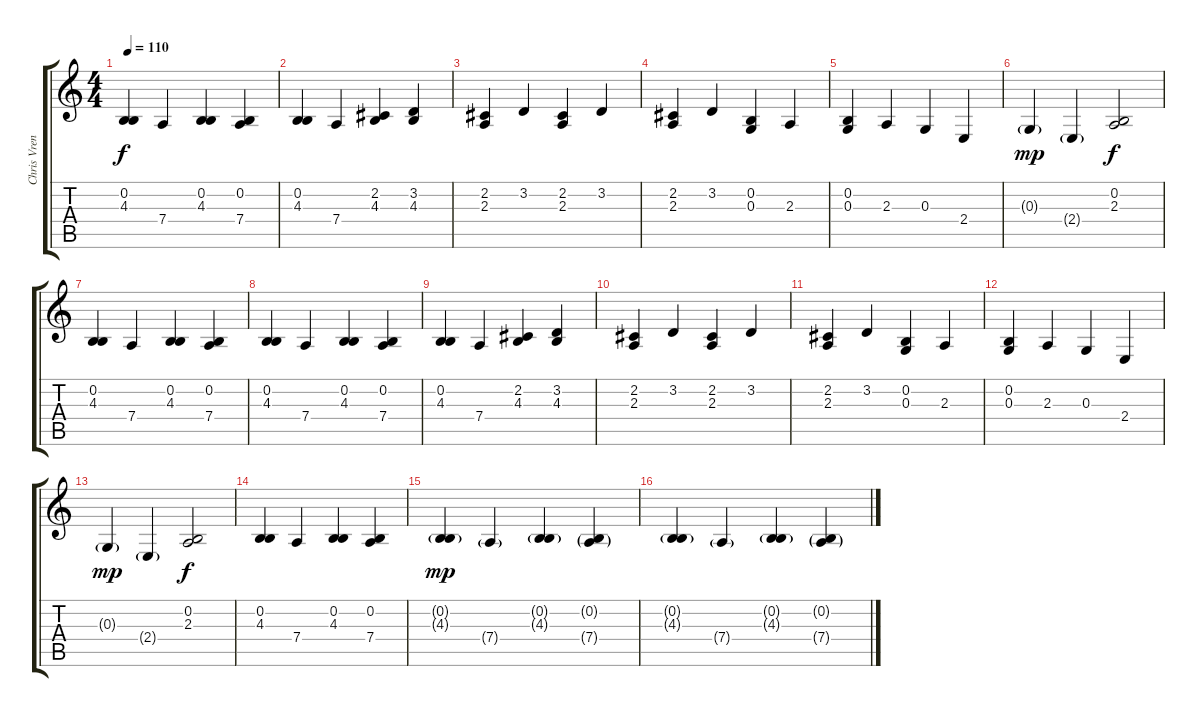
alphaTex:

\track ("Chris Vrenna" "Chris Vren") {instrument electricpiano2}
\staff {score tabs}
\tuning (E4 B3 G3 D3 A2 E2) {hide}
\ts (4 4)
\tempo 110
\clef g2
\ks c
(0.2 4.3).4{dy f} 7.4.4 (0.2 4.3).4 (0.2 7.4).4 |
(0.2 4.3).4 7.4.4 (2.2 4.3).4 (3.2 4.3).4 |
(2.2 2.3).4 3.2.4 (2.2 2.3).4 3.2.4 |
(2.2 2.3).4 3.2.4 (0.2 0.3).4 2.3.4 |
(0.2 0.3).4 2.3.4 0.3.4 2.4.4 |
0.3{g}.4{dy mp} 2.4{g}.4 (0.2 2.3).2{dy f} |
(0.2 4.3).4 7.4.4 (0.2 4.3).4 (0.2 7.4).4 |
(0.2 4.3).4 7.4.4 (0.2 4.3).4 (0.2 7.4).4 |
(0.2 4.3).4 7.4.4 (2.2 4.3).4 (3.2 4.3).4 |
(2.2 2.3).4 3.2.4 (2.2 2.3).4 3.2.4 |
(2.2 2.3).4 3.2.4 (0.2 0.3).4 2.3.4 |
(0.2 0.3).4 2.3.4 0.3.4 2.4.4 |
0.3{g}.4{dy mp} 2.4{g}.4 (0.2 2.3).2{dy f} |
(0.2 4.3).4 7.4.4 (0.2 4.3).4 (0.2 7.4).4 |
(0.2{g} 4.3{g}).4{dy mp} 7.4{g}.4 (0.2{g} 4.3{g}).4 (0.2{g} 7.4{g}).4 |
(0.2{g} 4.3{g}).4 7.4{g}.4 (0.2{g} 4.3{g}).4 (0.2{g} 7.4{g}).4
